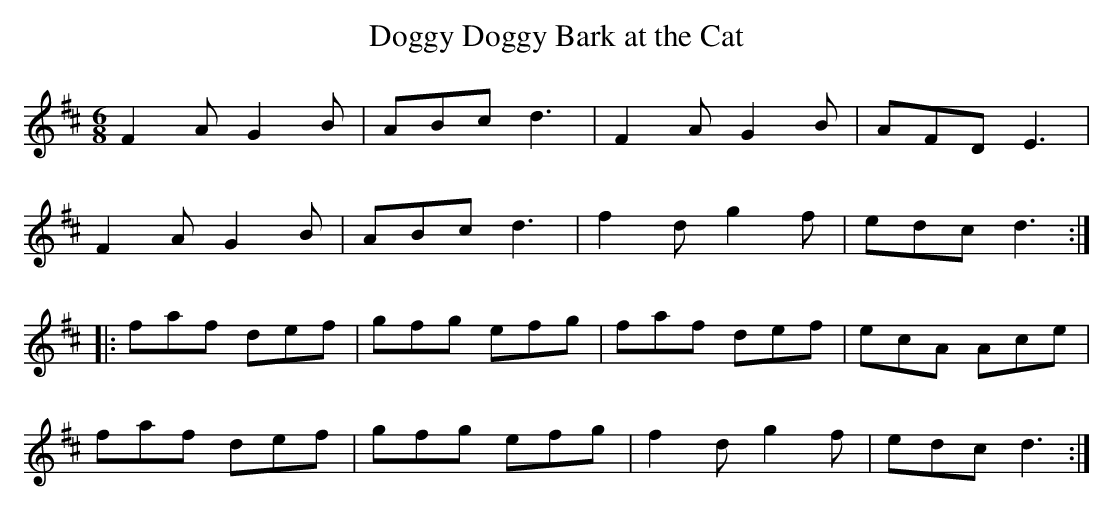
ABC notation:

X:1
T:Doggy Doggy Bark at the Cat
M:6/8
L:1/8
K:D
F2A G2B | ABc d3 | F2A G2B | AFD E3 |
F2A G2B | ABc d3 | f2d g2f | edc d3 :|
|:faf def | gfg efg | faf def | ecA Ace |
faf def | gfg efg | f2d g2f | edc d3 :|
